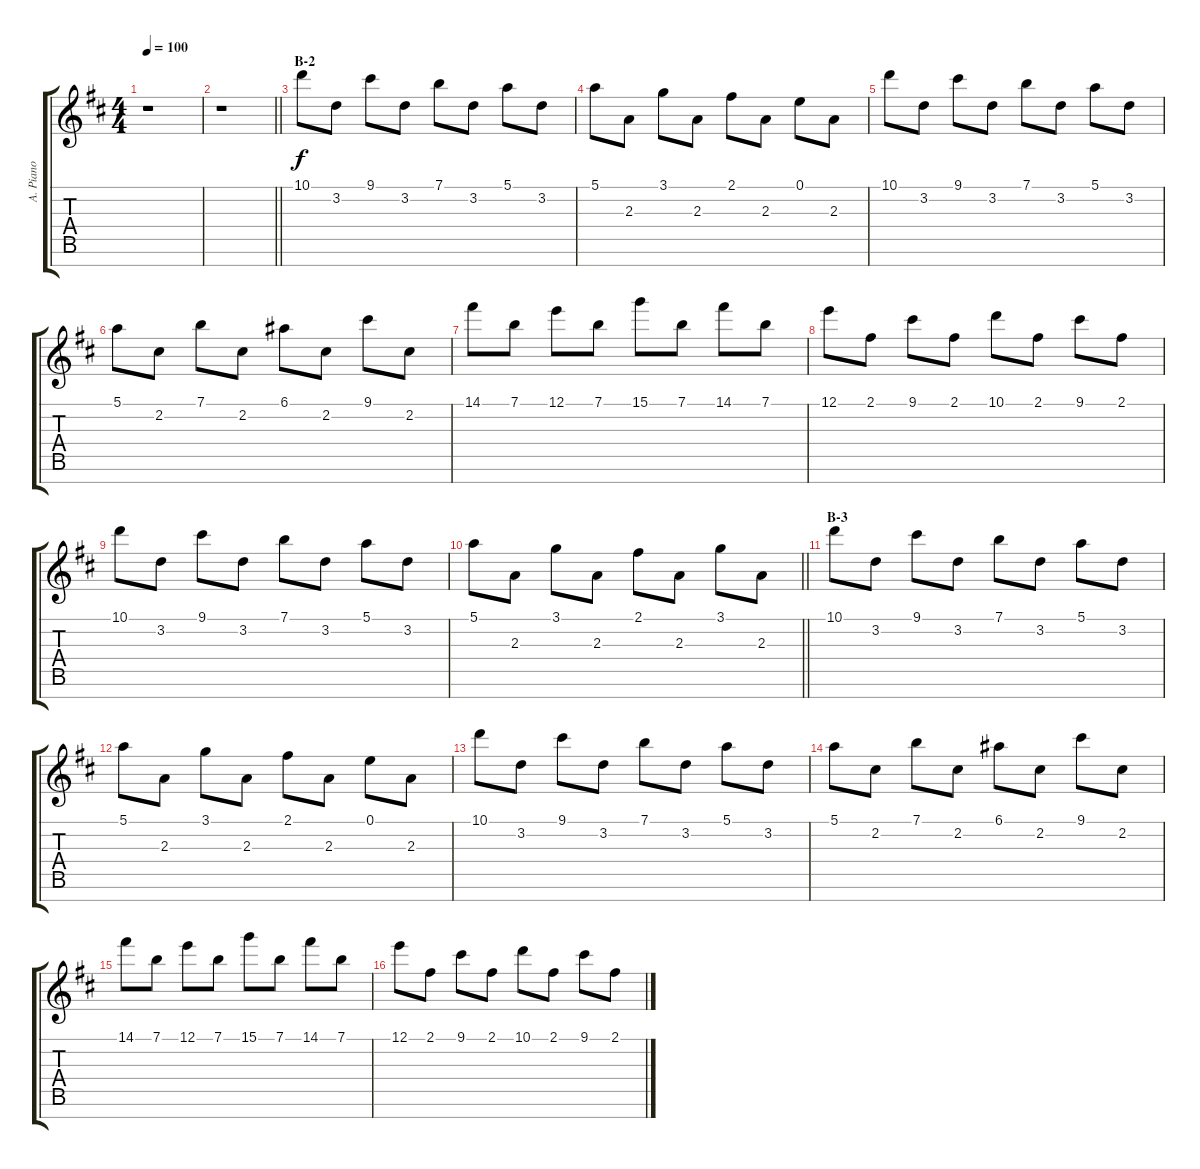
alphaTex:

\track ("A. Piano" "A. Piano") {instrument acousticgrandpiano}
\staff {score tabs}
\tuning (E5 B4 G4 D4 A3 E3 B2) {hide}
\ts (4 4)
\tempo 100
\clef g2
\ks d
r.1{dy f} |
\barLineRight lightlight
r.1 |
\section ("" "B-2")
10.1.8 3.2.8 9.1.8 3.2.8 7.1.8 3.2.8 5.1.8 3.2.8 |
5.1.8 2.3.8 3.1.8 2.3.8 2.1.8 2.3.8 0.1.8 2.3.8 |
10.1.8 3.2.8 9.1.8 3.2.8 7.1.8 3.2.8 5.1.8 3.2.8 |
5.1.8 2.2.8 7.1.8 2.2.8 6.1.8 2.2.8 9.1.8 2.2.8 |
14.1.8 7.1.8 12.1.8 7.1.8 15.1.8 7.1.8 14.1.8 7.1.8 |
12.1.8 2.1.8 9.1.8 2.1.8 10.1.8 2.1.8 9.1.8 2.1.8 |
10.1.8 3.2.8 9.1.8 3.2.8 7.1.8 3.2.8 5.1.8 3.2.8 |
\barLineRight lightlight
5.1.8 2.3.8 3.1.8 2.3.8 2.1.8 2.3.8 3.1.8 2.3.8 |
\section ("" "B-3")
10.1.8 3.2.8 9.1.8 3.2.8 7.1.8 3.2.8 5.1.8 3.2.8 |
5.1.8 2.3.8 3.1.8 2.3.8 2.1.8 2.3.8 0.1.8 2.3.8 |
10.1.8 3.2.8 9.1.8 3.2.8 7.1.8 3.2.8 5.1.8 3.2.8 |
5.1.8 2.2.8 7.1.8 2.2.8 6.1.8 2.2.8 9.1.8 2.2.8 |
14.1.8 7.1.8 12.1.8 7.1.8 15.1.8 7.1.8 14.1.8 7.1.8 |
12.1.8 2.1.8 9.1.8 2.1.8 10.1.8 2.1.8 9.1.8 2.1.8
